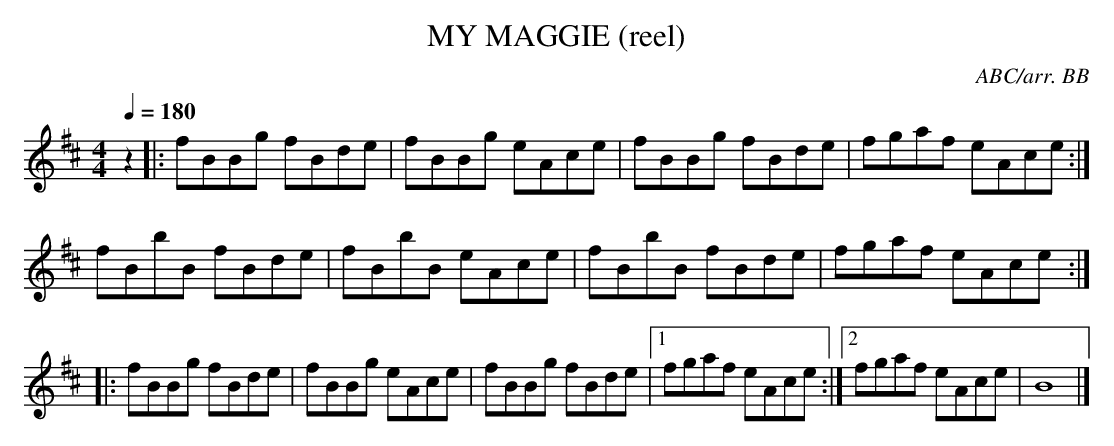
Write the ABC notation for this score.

X:1
T:MY MAGGIE (reel)
C:ABC/arr. BB
Y:"reel"
tried to fill it out a little by repeating the first
part.
Q:1/4=180
M:4/4
L:1/8
K:D
z2|:fBBg fBde|fBBg eAce|fBBg fBde|fgaf eAce :|
fBbB fBde|fBbB eAce|fBbB fBde|fgaf eAce :|
|:fBBg fBde|fBBg eAce|fBBg fBde|1fgaf eAce:|\
[2 fgaf eAce|B8|]
